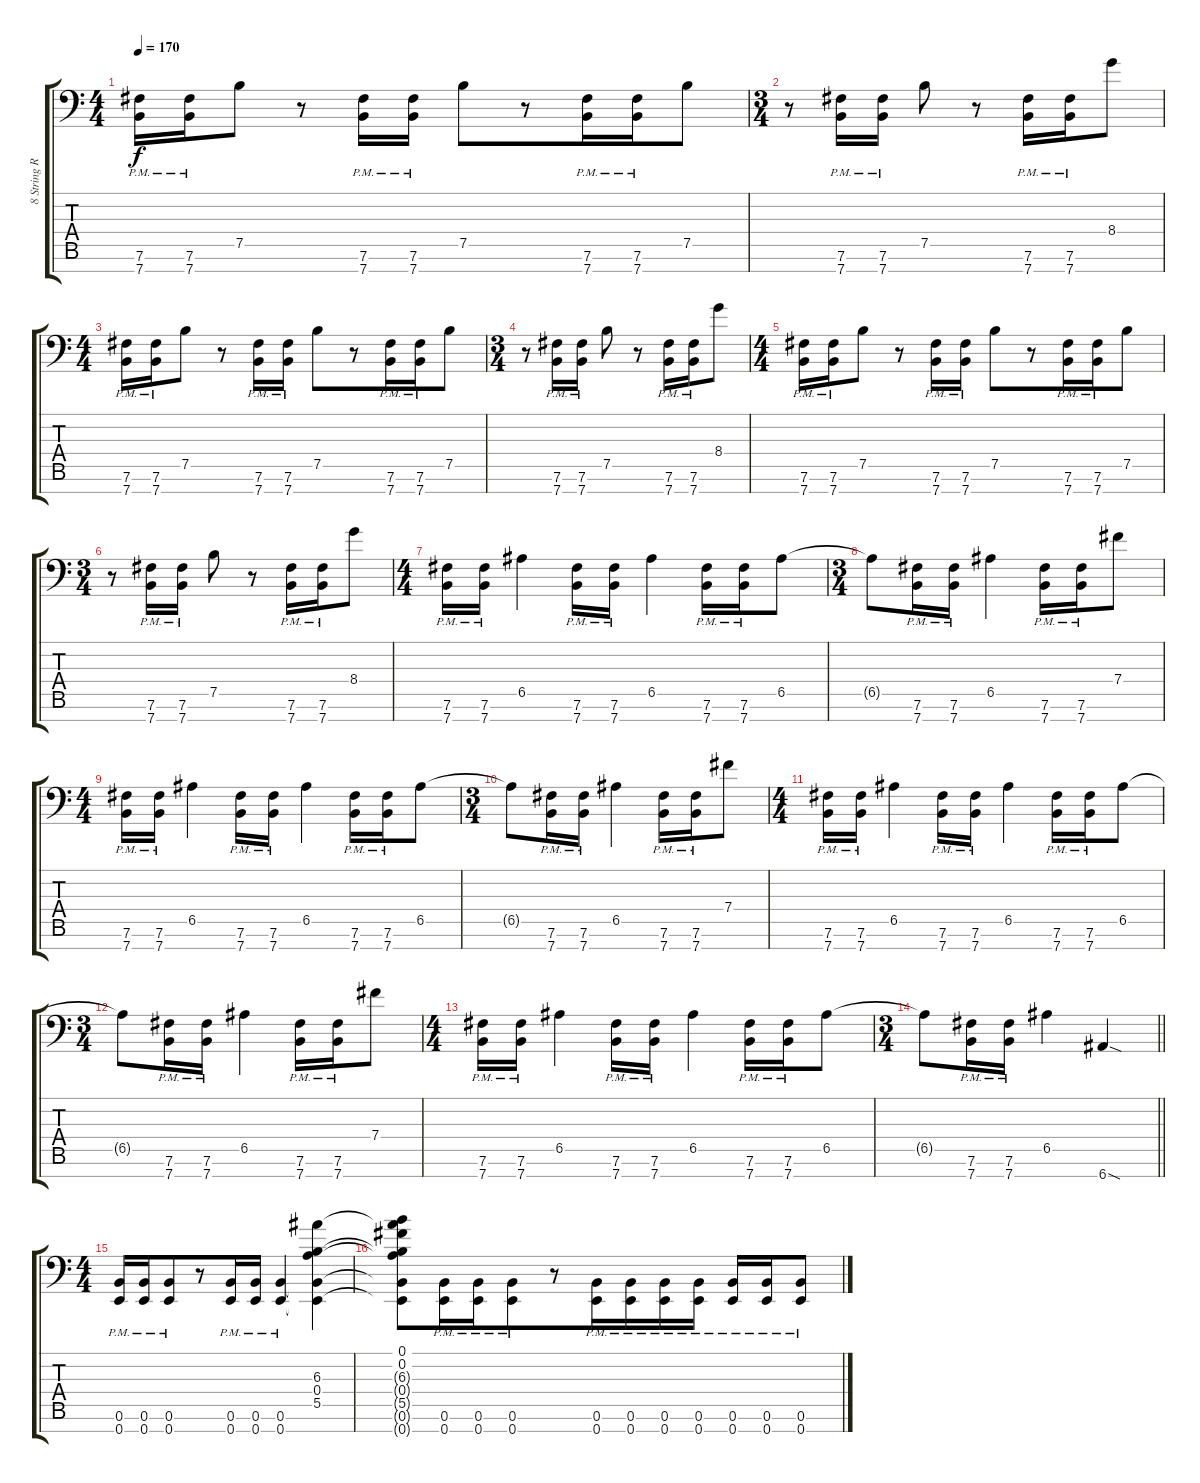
\track ("8 String Right" "8 String R") {instrument distortionguitar bank 255}
\staff {score tabs}
\tuning (B3 Gb3 E3 B2 E2 B1 E1) {hide}
\ts (4 4)
\tempo 170
\clef f4
\ks c
(7.6{pm} 7.7{pm}).16{dy f beam merge} (7.6{pm} 7.7{pm}).16 7.5.8 r.8{beam merge} (7.6{pm} 7.7{pm}).16{beam merge} (7.6{pm} 7.7{pm}).16 7.5.8{beam merge} r.8{beam merge} (7.6{pm} 7.7{pm}).16{beam merge} (7.6{pm} 7.7{pm}).16 7.5.8 |
\ts (3 4)
r.8{beam merge} (7.6{pm} 7.7{pm}).16{beam merge} (7.6{pm} 7.7{pm}).16 7.5.8 r.8{beam merge} (7.6{pm} 7.7{pm}).16{beam merge} (7.6{pm} 7.7{pm}).16 8.4.8 |
\ts (4 4)
(7.6{pm} 7.7{pm}).16{beam merge} (7.6{pm} 7.7{pm}).16 7.5.8 r.8{beam merge} (7.6{pm} 7.7{pm}).16{beam merge} (7.6{pm} 7.7{pm}).16 7.5.8{beam merge} r.8{beam merge} (7.6{pm} 7.7{pm}).16{beam merge} (7.6{pm} 7.7{pm}).16 7.5.8 |
\ts (3 4)
r.8{beam merge} (7.6{pm} 7.7{pm}).16{beam merge} (7.6{pm} 7.7{pm}).16 7.5.8 r.8{beam merge} (7.6{pm} 7.7{pm}).16{beam merge} (7.6{pm} 7.7{pm}).16 8.4.8 |
\ts (4 4)
(7.6{pm} 7.7{pm}).16{beam merge} (7.6{pm} 7.7{pm}).16 7.5.8 r.8{beam merge} (7.6{pm} 7.7{pm}).16{beam merge} (7.6{pm} 7.7{pm}).16 7.5.8{beam merge} r.8{beam merge} (7.6{pm} 7.7{pm}).16{beam merge} (7.6{pm} 7.7{pm}).16 7.5.8 |
\ts (3 4)
r.8{beam merge} (7.6{pm} 7.7{pm}).16{beam merge} (7.6{pm} 7.7{pm}).16 7.5.8 r.8{beam merge} (7.6{pm} 7.7{pm}).16{beam merge} (7.6{pm} 7.7{pm}).16 8.4.8 |
\ts (4 4)
(7.6{pm} 7.7{pm}).16{beam merge} (7.6{pm} 7.7{pm}).16 6.5.4{beam merge} (7.6{pm} 7.7{pm}).16{beam merge} (7.6{pm} 7.7{pm}).16 6.5.4{beam merge} (7.6{pm} 7.7{pm}).16{beam merge} (7.6{pm} 7.7{pm}).16 6.5.8 |
\ts (3 4)
6.5{t}.8{beam merge} (7.6{pm} 7.7{pm}).16{beam merge} (7.6{pm} 7.7{pm}).16 6.5.4{beam merge} (7.6{pm} 7.7{pm}).16{beam merge} (7.6{pm} 7.7{pm}).16 7.4.8 |
\ts (4 4)
(7.6{pm} 7.7{pm}).16{beam merge} (7.6{pm} 7.7{pm}).16 6.5.4{beam merge} (7.6{pm} 7.7{pm}).16{beam merge} (7.6{pm} 7.7{pm}).16 6.5.4{beam merge} (7.6{pm} 7.7{pm}).16{beam merge} (7.6{pm} 7.7{pm}).16 6.5.8 |
\ts (3 4)
6.5{t}.8{beam merge} (7.6{pm} 7.7{pm}).16{beam merge} (7.6{pm} 7.7{pm}).16 6.5.4{beam merge} (7.6{pm} 7.7{pm}).16{beam merge} (7.6{pm} 7.7{pm}).16 7.4.8 |
\ts (4 4)
(7.6{pm} 7.7{pm}).16{beam merge} (7.6{pm} 7.7{pm}).16 6.5.4{beam merge} (7.6{pm} 7.7{pm}).16{beam merge} (7.6{pm} 7.7{pm}).16 6.5.4{beam merge} (7.6{pm} 7.7{pm}).16{beam merge} (7.6{pm} 7.7{pm}).16 6.5.8 |
\ts (3 4)
6.5{t}.8{beam merge} (7.6{pm} 7.7{pm}).16{beam merge} (7.6{pm} 7.7{pm}).16 6.5.4{beam merge} (7.6{pm} 7.7{pm}).16{beam merge} (7.6{pm} 7.7{pm}).16 7.4.8 |
\ts (4 4)
(7.6{pm} 7.7{pm}).16{beam merge} (7.6{pm} 7.7{pm}).16 6.5.4{beam merge} (7.6{pm} 7.7{pm}).16{beam merge} (7.6{pm} 7.7{pm}).16 6.5.4{beam merge} (7.6{pm} 7.7{pm}).16{beam merge} (7.6{pm} 7.7{pm}).16 6.5.8 |
\ts (3 4)
\barLineRight lightlight
6.5{t}.8{beam merge} (7.6{pm} 7.7{pm}).16{beam merge} (7.6{pm} 7.7{pm}).16 6.5.4 6.7{sod}.4 |
\ts (4 4)
\section ("" "")
(0.6{pm} 0.7{pm}).16 (0.6{pm} 0.7{pm}).16{beam merge} (0.6{pm} 0.7{pm}).8{beam merge} r.8{beam merge} (0.6{pm} 0.7{pm}).16 (0.6{pm} 0.7{pm}).16 (0.6{pm} 0.7{pm}).4 (6.3 0.4 5.5 0.6{t} 0.7{t}).4 |
(0.1 0.2 6.3{t} 0.4{t} 5.5{t} 0.6{t} 0.7{t}).8 (0.6{pm} 0.7{pm}).16 (0.6{pm} 0.7{pm}).16{beam merge} (0.6{pm} 0.7{pm}).8{beam merge} r.8 (0.6{pm} 0.7{pm}).16 (0.6{pm} 0.7{pm}).16{beam merge} (0.6{pm} 0.7{pm}).16 (0.6{pm} 0.7{pm}).16 (0.6{pm} 0.7{pm}).16{beam merge} (0.6{pm} 0.7{pm}).16 (0.6{pm} 0.7{pm}).8
